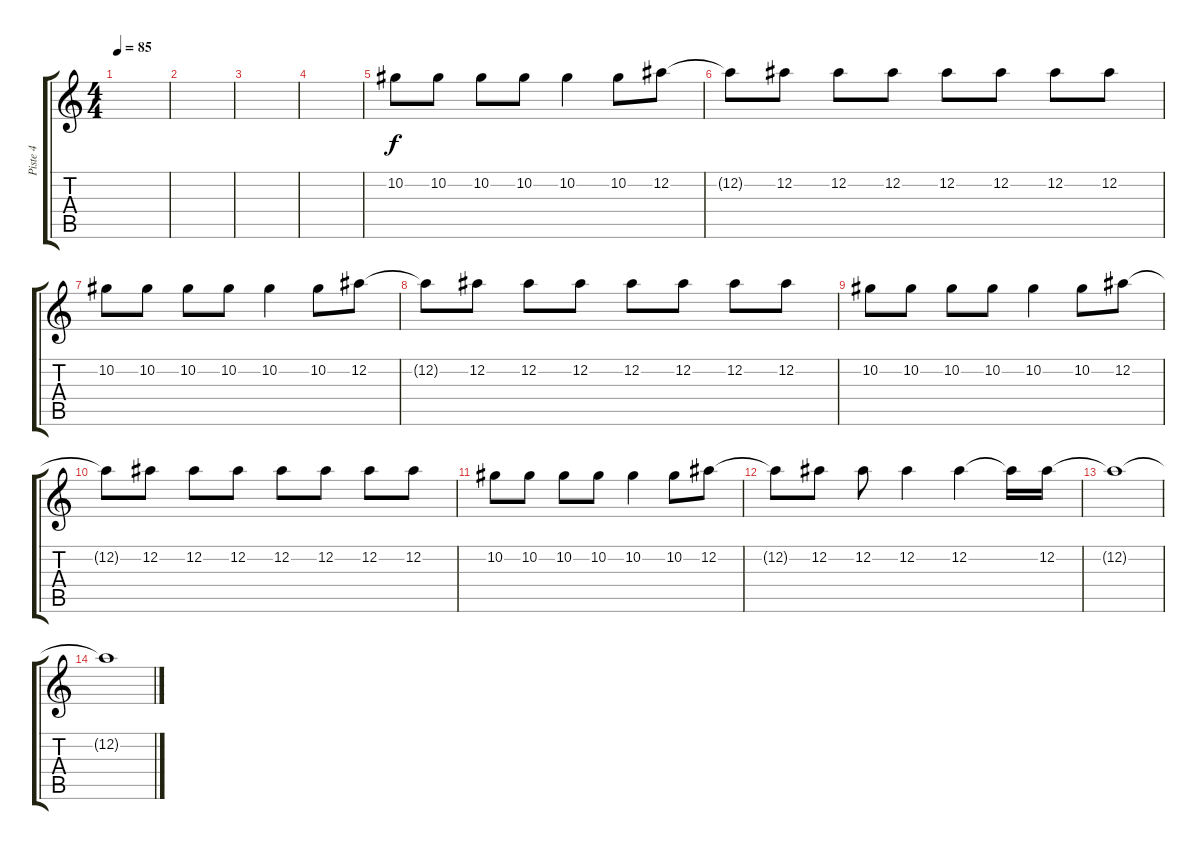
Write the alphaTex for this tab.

\track ("Piste 4" "Piste 4") {instrument overdrivenguitar}
\staff {score tabs}
\tuning (Eb4 Bb3 Gb3 Db3 Ab2 Eb2) {hide}
\ts (4 4)
\tempo 85
\clef g2
\ks c
|
|
|
|
10.2.8 10.2.8 10.2.8 10.2.8 10.2.4 10.2.8 12.2.8 |
12.2{t}.8 12.2.8 12.2.8 12.2.8 12.2.8 12.2.8 12.2.8 12.2.8 |
10.2.8 10.2.8 10.2.8 10.2.8 10.2.4 10.2.8 12.2.8 |
12.2{t}.8 12.2.8 12.2.8 12.2.8 12.2.8 12.2.8 12.2.8 12.2.8 |
10.2.8 10.2.8 10.2.8 10.2.8 10.2.4 10.2.8 12.2.8 |
12.2{t}.8 12.2.8 12.2.8 12.2.8 12.2.8 12.2.8 12.2.8 12.2.8 |
10.2.8 10.2.8 10.2.8 10.2.8 10.2.4 10.2.8 12.2.8 |
12.2{t}.8 12.2.8 12.2.8 12.2.4 12.2.4 12.2{t}.16 12.2.16{volume 0} |
12.2{t}.1 |
12.2{t}.1
